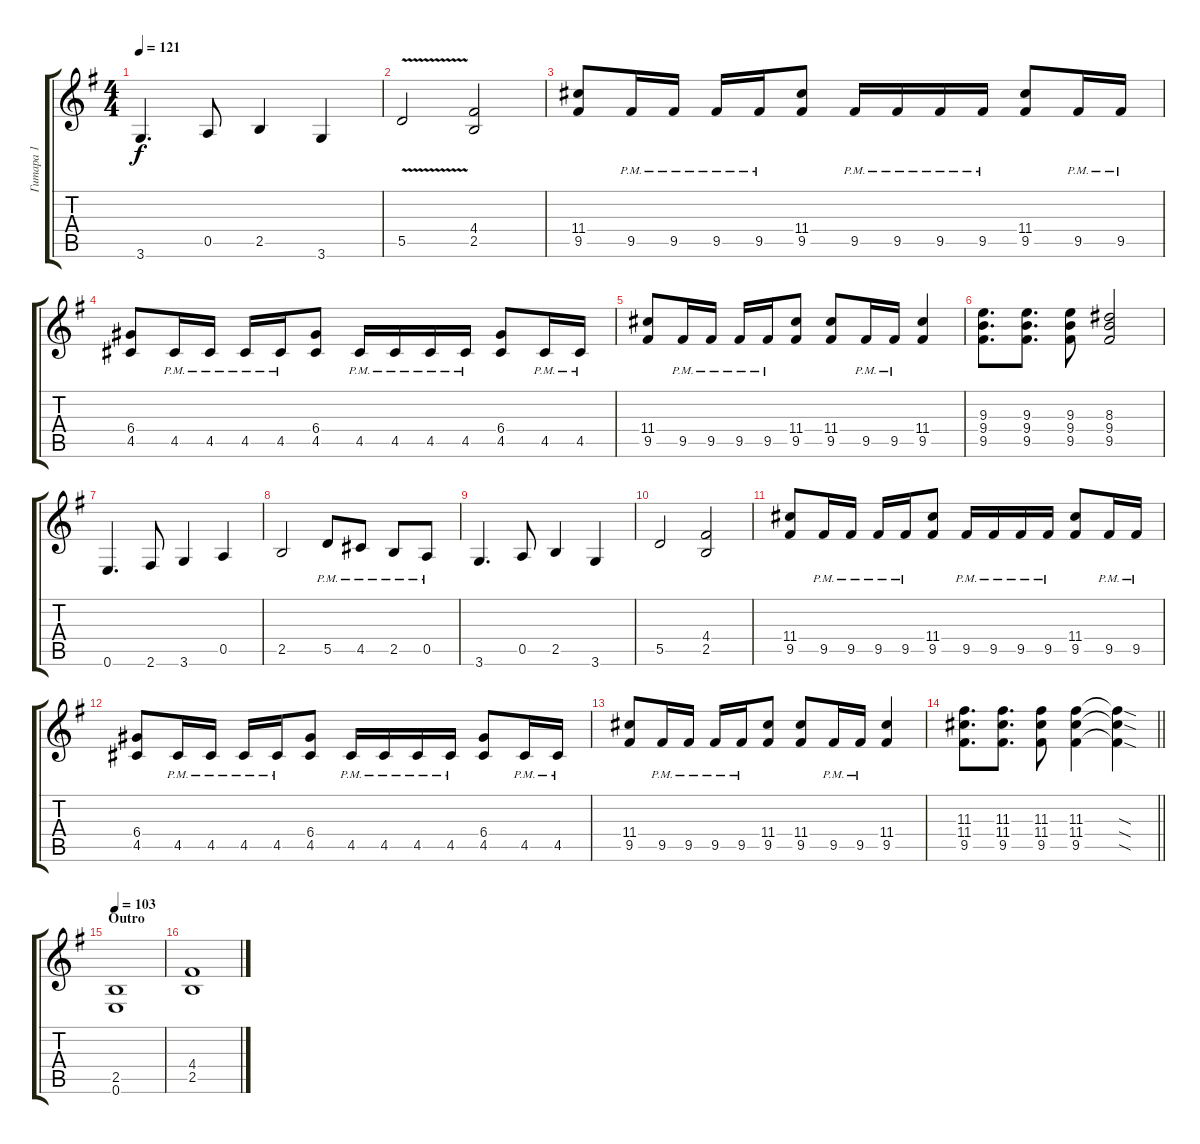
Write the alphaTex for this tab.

\track ("Гитара 1" "Гитара 1") {instrument distortionguitar}
\staff {score tabs}
\tuning (E4 B3 G3 D3 A2 E2) {hide}
\ts (4 4)
\tempo 121
\clef g2
\ks eminor
3.6.4{d dy f} 0.5.8 2.5.4 3.6.4 |
5.5{v}.2 (4.4 2.5).2 |
(11.4 9.5).8 9.5{pm}.16 9.5{pm}.16 9.5{pm}.16 9.5{pm}.16 (11.4 9.5).8 9.5{pm}.16 9.5{pm}.16 9.5{pm}.16 9.5{pm}.16 (11.4 9.5).8 9.5{pm}.16 9.5{pm}.16 |
(6.4 4.5).8 4.5{pm}.16 4.5{pm}.16 4.5{pm}.16 4.5{pm}.16 (6.4 4.5).8 4.5{pm}.16 4.5{pm}.16 4.5{pm}.16 4.5{pm}.16 (6.4 4.5).8 4.5{pm}.16 4.5{pm}.16 |
(11.4 9.5).8 9.5{pm}.16 9.5{pm}.16 9.5{pm}.16 9.5{pm}.16 (11.4 9.5).8 (11.4 9.5).8 9.5{pm}.16 9.5{pm}.16 (11.4 9.5).4 |
(9.3 9.4 9.5).8{d} (9.3 9.4 9.5).8{d} (9.3 9.4 9.5).8 (8.3 9.4 9.5).2 |
0.6.4{d} 2.6.8 3.6.4 0.5.4 |
2.5.2 5.5{pm}.8 4.5{pm}.8 2.5{pm}.8 0.5{pm}.8 |
3.6.4{d} 0.5.8 2.5.4 3.6.4 |
5.5.2 (4.4 2.5).2 |
(11.4 9.5).8 9.5{pm}.16 9.5{pm}.16 9.5{pm}.16 9.5{pm}.16 (11.4 9.5).8 9.5{pm}.16 9.5{pm}.16 9.5{pm}.16 9.5{pm}.16 (11.4 9.5).8 9.5{pm}.16 9.5{pm}.16 |
(6.4 4.5).8 4.5{pm}.16 4.5{pm}.16 4.5{pm}.16 4.5{pm}.16 (6.4 4.5).8 4.5{pm}.16 4.5{pm}.16 4.5{pm}.16 4.5{pm}.16 (6.4 4.5).8 4.5{pm}.16 4.5{pm}.16 |
(11.4 9.5).8 9.5{pm}.16 9.5{pm}.16 9.5{pm}.16 9.5{pm}.16 (11.4 9.5).8 (11.4 9.5).8 9.5{pm}.16 9.5{pm}.16 (11.4 9.5).4 |
\barLineRight lightlight
(11.3 11.4 9.5).8{d} (11.3 11.4 9.5).8{d} (11.3 11.4 9.5).8 (11.3 11.4 9.5).4 (11.3{sod t} 11.4{sod t} 9.5{sod t}).4 |
\section ("" "Outro")
\tempo 103
(2.5 0.6).1{volume 7} |
(4.4 2.5).1
